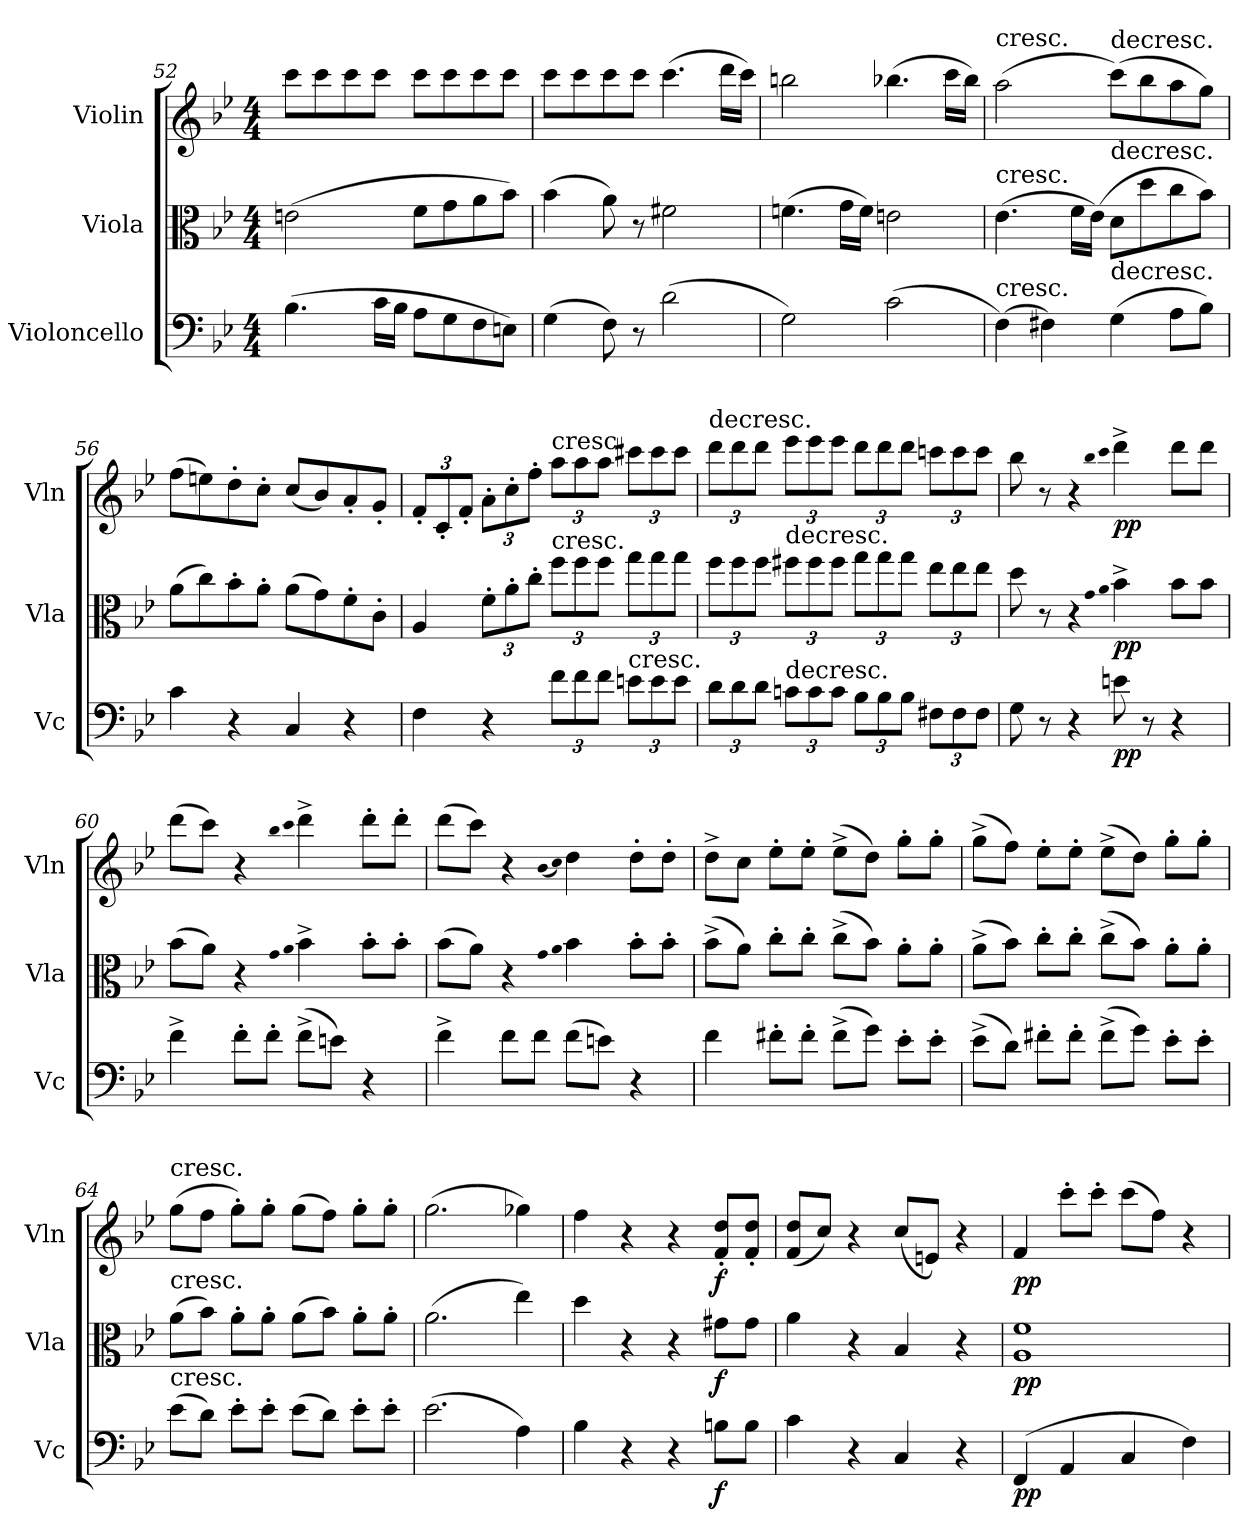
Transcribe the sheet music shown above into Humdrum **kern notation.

**kern	**dynam	**kern	**dynam	**kern	**dynam
*part3	*part3	*part2	*part2	*part1	*part1
*staff3	*staff3	*staff2	*staff2	*staff1	*staff1
*I"Violoncello	*	*I"Viola	*	*I"Violin	*
*I'Vc	*	*I'Vla	*	*I'Vln	*
*clefF4	*	*clefC3	*	*clefG2	*
*k[b-e-]	*	*k[b-e-]	*	*k[b-e-]	*
*M4/4	*	*M4/4	*	*M4/4	*
=52	=52	=52	=52	=52	=52
(4.B-\	.	(2en\	.	8ccc\L	.
.	.	.	.	8ccc\	.
.	.	.	.	8ccc\	.
16c\LL	.	.	.	8ccc\J	.
16B-\JJ	.	.	.	.	.
8A\L	.	8f\L	.	8ccc\L	.
8G\	.	8g\	.	8ccc\	.
8F\	.	8a\	.	8ccc\	.
8En\J)	.	8b-\J)	.	8ccc\J	.
=53	=53	=53	=53	=53	=53
(4G\	.	(4b-\	.	8ccc\L	.
.	.	.	.	8ccc\	.
8F\)	.	8a\)	.	8ccc\	.
8r	.	8r	.	8ccc\J	.
(2d\	.	2f#X\	.	(4.ccc\	.
.	.	.	.	16ddd\LL	.
.	.	.	.	16ccc\JJ)	.
=54	=54	=54	=54	=54	=54
2G\)	.	(4.fn\	.	2bbn\	.
.	.	16g\LL	.	.	.
.	.	16f\JJ)	.	.	.
(2c\	.	2en\	.	(4.bb-X\	.
.	.	.	.	16ccc\LL	.
.	.	.	.	16bb-\JJ)	.
=55	=55	=55	=55	=55	=55
!	!	!	!	!LO:TX:t=cresc.	!
!	!	!LO:TX:t=cresc.	!	!	!
!LO:TX:t=cresc.	!	!	!	!	!
(4F\)	.	(4.e-\	.	(2aa\	.
4F#X\)	.	.	.	.	.
.	.	16f\LL	.	.	.
.	.	(16e-\JJ)	.	.	.
!	!	!	!	!LO:TX:t=decresc.	!
!	!	!LO:TX:t=decresc.	!	!	!
!LO:TX:t=decresc.	!	!	!	!	!
(4G\	.	8d\L	.	(8ccc\L)	.
.	.	8dd\	.	8bb-\	.
8A\L	.	8cc\	.	8aa\	.
8B-\J)	.	8b-\J)	.	8gg\J)	.
=56	=56	=56	=56	=56	=56
4c\	.	(8a\L	.	(8ff\L	.
.	.	8cc\)	.	8een\)	.
4r	.	8b-'\	.	8dd'\	.
.	.	8a'\J	.	8cc'\J	.
4C/	.	(8a\L	.	(8cc/L	.
.	.	8g\)	.	8b-/)	.
4r	.	8f'\	.	8a'/	.
.	.	8c'\J	.	8g'/J	.
=57	=57	=57	=57	=57	=57
4F\	.	4A/	.	12f'/L	.
.	.	.	.	12c'/	.
.	.	.	.	12f'/J	.
4r	.	12f'\L	.	12a'\L	.
.	.	12a'\	.	12cc'\	.
.	.	12cc'\J	.	12ff'\J	.
!	!	!	!	!LO:TX:t=cresc.	!
!	!	!LO:TX:t=cresc.	!	!	!
12f\L	.	12ff\L	.	12aa\L	.
12f\	.	12ff\	.	12aa\	.
12f\J	.	12ff\J	.	12aa\J	.
!LO:TX:t=cresc.	!	!	!	!	!
12en\L	.	12gg\L	.	12ccc#X\L	.
12e\	.	12gg\	.	12ccc#\	.
12e\J	.	12gg\J	.	12ccc#\J	.
=58	=58	=58	=58	=58	=58
!	!	!	!	!LO:TX:t=decresc.	!
12d\L	.	12ff\L	.	12ddd\L	.
12d\	.	12ff\	.	12ddd\	.
12d\J	.	12ff\J	.	12ddd\J	.
!	!	!LO:TX:t=decresc.	!	!	!
!LO:TX:t=decresc.	!	!	!	!	!
12cn\L	.	12ff#X\L	.	12eee-\L	.
12c\	.	12ff#\	.	12eee-\	.
12c\J	.	12ff#\J	.	12eee-\J	.
12B-\L	.	12gg\L	.	12ddd\L	.
12B-\	.	12gg\	.	12ddd\	.
12B-\J	.	12gg\J	.	12ddd\J	.
12F#X\L	.	12ee-\L	.	12cccn\L	.
12F#\	.	12ee-\	.	12ccc\	.
12F#\J	.	12ee-\J	.	12ccc\J	.
=59	=59	=59	=59	=59	=59
8G\	.	8dd\	.	8bb-\	.
8r	.	8r	.	8r	.
4r	.	4r	.	4r	.
.	.	qg	.	qbb-	.
.	.	qa	.	qccc	.
8en\	pp	4b-^\	pp	4ddd^\	pp
8r	.	.	.	.	.
4r	.	8b-\L	.	8ddd\L	.
.	.	8b-\J	.	8ddd\J	.
=60	=60	=60	=60	=60	=60
4f^\	.	(8b-\L	.	(8ddd\L	.
.	.	8a\J)	.	8ccc\J)	.
8f'\L	.	4r	.	4r	.
8f'\J	.	.	.	.	.
.	.	qg	.	qbb-	.
.	.	qa	.	qccc	.
(8f^\L	.	4b-^\	.	4ddd^\	.
8en\J)	.	.	.	.	.
4r	.	8b-'\L	.	8ddd'\L	.
.	.	8b-'\J	.	8ddd'\J	.
=61	=61	=61	=61	=61	=61
4f^\	.	(8b-\L	.	(8ddd\L	.
.	.	8a\J)	.	8ccc\J)	.
8f\L	.	4r	.	4r	.
8f\J	.	.	.	.	.
.	.	qg	.	(qb-	.
.	.	qa	.	qcc)	.
(8f\L	.	4b-\	.	4dd\	.
8en\J)	.	.	.	.	.
4r	.	8b-'\L	.	8dd'\L	.
.	.	8b-'\J	.	8dd'\J	.
=62	=62	=62	=62	=62	=62
4f\	.	(8b-^\L	.	8dd^\L	.
.	.	8a\J)	.	8cc\J	.
8f#X'\L	.	8cc'\L	.	8ee-'\L	.
8f#'\J	.	8cc'\J	.	8ee-'\J	.
(8f#^\L	.	(8cc^\L	.	(8ee-^\L	.
8g\J)	.	8b-\J)	.	8dd\J)	.
8e-'\L	.	8a'\L	.	8gg'\L	.
8e-'\J	.	8a'\J	.	8gg'\J	.
=63	=63	=63	=63	=63	=63
(8e-^\L	.	(8a^\L	.	(8gg^\L	.
8d\J)	.	8b-\J)	.	8ff\J)	.
8f#X'\L	.	8cc'\L	.	8ee-'\L	.
8f#'\J	.	8cc'\J	.	8ee-'\J	.
(8f#^\L	.	(8cc^\L	.	(8ee-^\L	.
8g\J)	.	8b-\J)	.	8dd\J)	.
8e-'\L	.	8a'\L	.	8gg'\L	.
8e-'\J	.	8a'\J	.	8gg'\J	.
=64	=64	=64	=64	=64	=64
!	!	!	!	!LO:TX:t=cresc.	!
!	!	!LO:TX:t=cresc.	!	!	!
!LO:TX:t=cresc.	!	!	!	!	!
(8e-\L	.	(8a\L	.	(8gg\L	.
8d\J)	.	8b-\J)	.	8ff\J	.
8e-'\L	.	8a'\L	.	8gg'\L)	.
8e-'\J	.	8a'\J	.	8gg'\J	.
(8e-\L	.	(8a\L	.	(8gg\L	.
8d\J)	.	8b-\J)	.	8ff\J)	.
8e-'\L	.	8a'\L	.	8gg'\L	.
8e-'\J	.	8a'\J	.	8gg'\J	.
=65	=65	=65	=65	=65	=65
(2.e-\	.	(2.a\	.	(2.gg\	.
4A\)	.	4ee-\)	.	4gg-X\)	.
=66	=66	=66	=66	=66	=66
4B-\	.	4dd\	.	4ff\	.
4r	.	4r	.	4r	.
4r	.	4r	.	4r	.
8Bn\L	f	8g#X\L	f	8f'/ 8dd'/L	f
8B\J	.	8g#\J	.	8f'/ 8dd'/J	.
=67	=67	=67	=67	=67	=67
4c\	.	4a\	.	(8f/ 8dd/L	.
.	.	.	.	8cc/J)	.
4r	.	4r	.	4r	.
4C/	.	4B-/	.	(8cc/L	.
.	.	.	.	8en/J)	.
4r	.	4r	.	4r	.
=68	=68	=68	=68	=68	=68
(4FF/	pp	1A 1f	pp	4f/	pp
4AA/	.	.	.	8ccc'\L	.
.	.	.	.	8ccc'\J	.
4C/	.	.	.	(8ccc\L	.
.	.	.	.	8ff\J)	.
4F\)	.	.	.	4r	.
=	=	=	=	=	=
*-	*-	*-	*-	*-	*-
